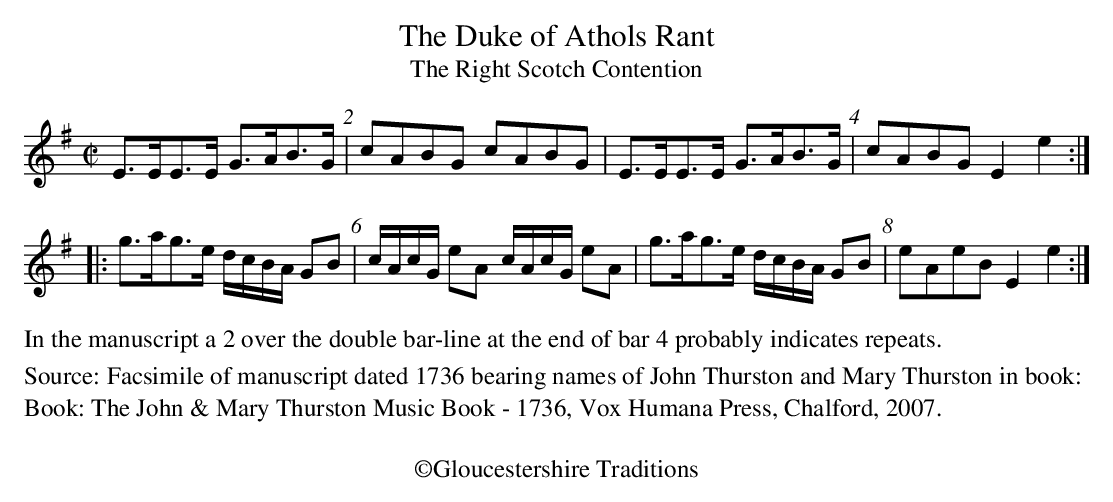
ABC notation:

X:1
T:Duke of Athols Rant, The
T:Right Scotch Contention, The
M:C|
L:1/8
K:E minor
E>EE>E G>AB>G | cABG cABG | E>EE>E G>AB>G | cABG E2e2 ::
g>ag>e d/c/B/A/ GB | c/A/c/G/ eA c/A/c/G/ eA | g>ag>e d/c/B/A/ GB | eAeBE2e2 :|]
